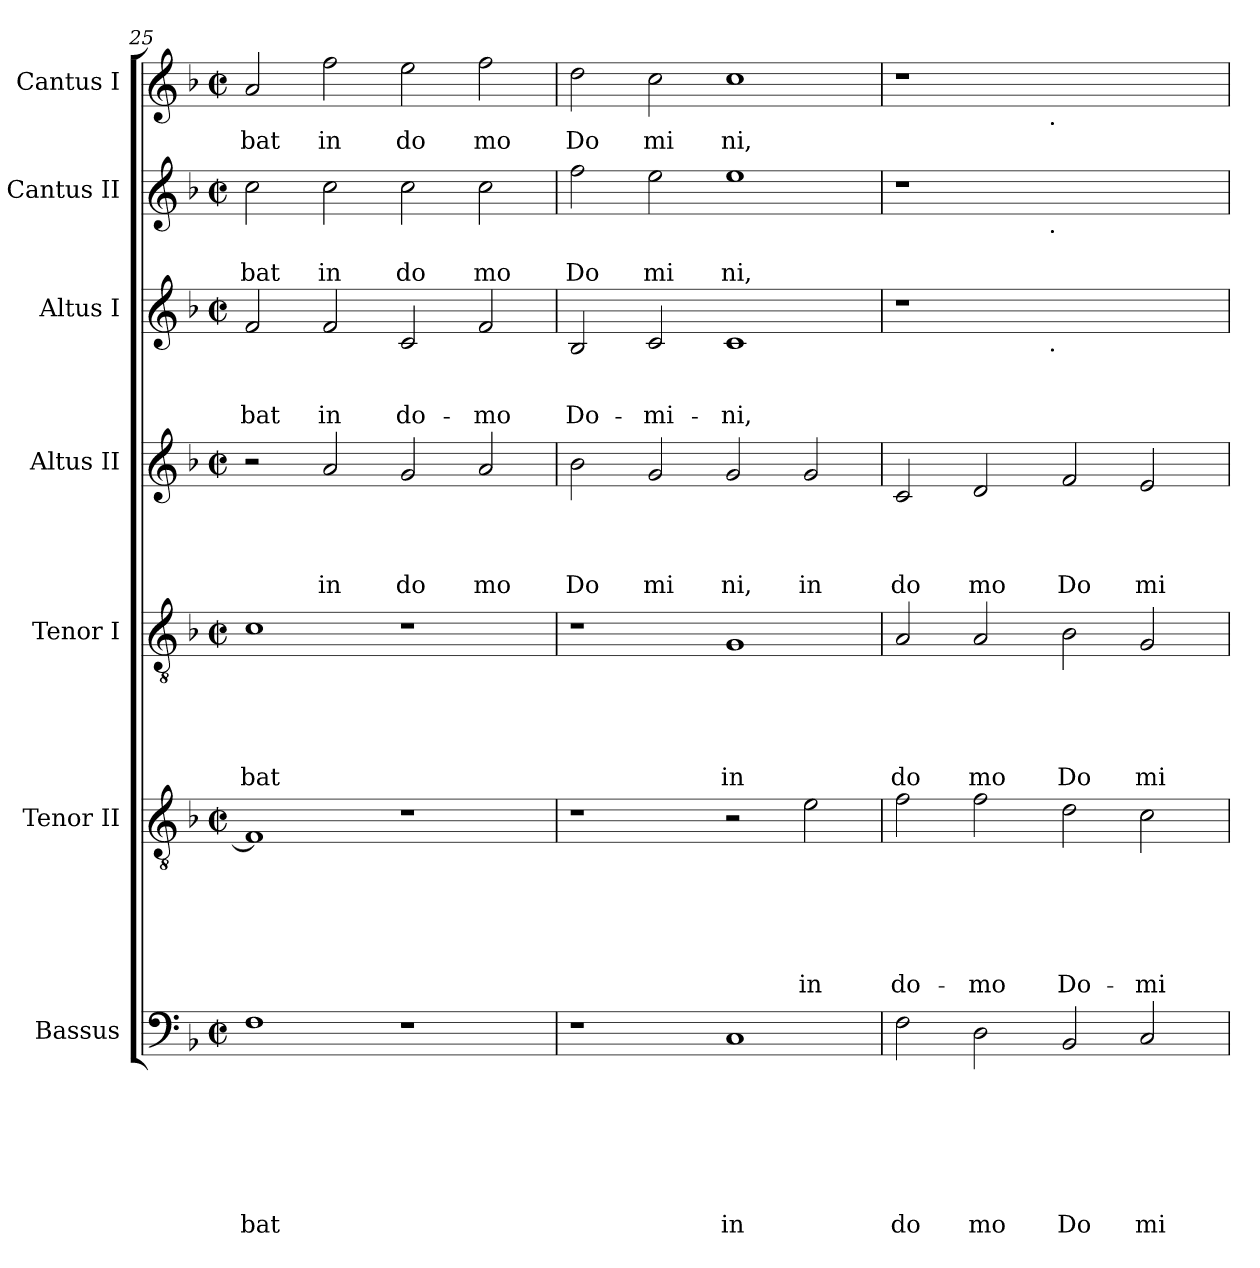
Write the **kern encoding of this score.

**kern	**text	**text	**text	**text	**text	**text	**text	**kern	**text	**text	**text	**text	**text	**text	**kern	**text	**text	**text	**text	**text	**kern	**text	**text	**text	**text	**kern	**text	**text	**text	**kern	**text	**text	**kern	**text
*part7	*part7	*part7	*part7	*part7	*part7	*part7	*part7	*part6	*part6	*part6	*part6	*part6	*part6	*part6	*part5	*part5	*part5	*part5	*part5	*part5	*part4	*part4	*part4	*part4	*part4	*part3	*part3	*part3	*part3	*part2	*part2	*part2	*part1	*part1
*staff7	*staff7	*staff7	*staff7	*staff7	*staff7	*staff7	*staff7	*staff6	*staff6	*staff6	*staff6	*staff6	*staff6	*staff6	*staff5	*staff5	*staff5	*staff5	*staff5	*staff5	*staff4	*staff4	*staff4	*staff4	*staff4	*staff3	*staff3	*staff3	*staff3	*staff2	*staff2	*staff2	*staff1	*staff1
*I"Bassus	*	*	*	*	*	*	*	*I"Tenor II	*	*	*	*	*	*	*I"Tenor I	*	*	*	*	*	*I"Altus II	*	*	*	*	*I"Altus I	*	*	*	*I"Cantus II	*	*	*I"Cantus I	*
!!LO:PB:g=z
*clefF4	*	*	*	*	*	*	*	*clefGv2	*	*	*	*	*	*	*clefGv2	*	*	*	*	*	*clefG2	*	*	*	*	*clefG2	*	*	*	*clefG2	*	*	*clefG2	*
*k[b-]	*	*	*	*	*	*	*	*k[b-]	*	*	*	*	*	*	*k[b-]	*	*	*	*	*	*k[b-]	*	*	*	*	*k[b-]	*	*	*	*k[b-]	*	*	*k[b-]	*
*F:	*	*	*	*	*	*	*	*F:	*	*	*	*	*	*	*F:	*	*	*	*	*	*F:	*	*	*	*	*F:	*	*	*	*F:	*	*	*F:	*
*M2/2	*	*	*	*	*	*	*	*M2/2	*	*	*	*	*	*	*M2/2	*	*	*	*	*	*M2/2	*	*	*	*	*M2/2	*	*	*	*M2/2	*	*	*M2/2	*
*met(c|)	*	*	*	*	*	*	*	*met(c|)	*	*	*	*	*	*	*met(c|)	*	*	*	*	*	*met(c|)	*	*	*	*	*met(c|)	*	*	*	*met(c|)	*	*	*met(c|)	*
=25	=25	=25	=25	=25	=25	=25	=25	=25	=25	=25	=25	=25	=25	=25	=25	=25	=25	=25	=25	=25	=25	=25	=25	=25	=25	=25	=25	=25	=25	=25	=25	=25	=25	=25
!	!	!	!	!	!	!	!LO:LY:b	!	!	!	!	!	!	!	!	!	!	!	!	!LO:LY:b	!	!	!	!	!	!	!	!	!LO:LY:b	!	!	!LO:LY:b	!	!LO:LY:b
1F	.	.	.	.	.	.	bat	1F]	.	.	.	.	.	.	1c	.	.	.	.	bat	2r	.	.	.	.	2f/	.	.	-bat	2cc\	.	-bat	2a/	-bat
!	!	!	!	!	!	!	!	!	!	!	!	!	!	!	!	!	!	!	!	!	!	!	!	!	!LO:LY:b	!	!	!	!LO:LY:b	!	!	!LO:LY:b	!	!LO:LY:b
.	.	.	.	.	.	.	.	.	.	.	.	.	.	.	.	.	.	.	.	.	2a/	.	.	.	in	2f/	.	.	in	2cc\	.	in	2ff\	in
!	!	!	!	!	!	!	!	!	!	!	!	!	!	!	!	!	!	!	!	!	!	!	!	!	!LO:LY:b	!	!	!	!LO:LY:b	!	!	!LO:LY:b	!	!LO:LY:b
1r	.	.	.	.	.	.	.	1r	.	.	.	.	.	.	1r	.	.	.	.	.	2g/	.	.	.	do	2c/	.	.	do-	2cc\	.	do	2ee\	do
!	!	!	!	!	!	!	!	!	!	!	!	!	!	!	!	!	!	!	!	!	!	!	!	!	!LO:LY:b	!	!	!	!LO:LY:b	!	!	!LO:LY:b	!	!LO:LY:b
.	.	.	.	.	.	.	.	.	.	.	.	.	.	.	.	.	.	.	.	.	2a/	.	.	.	mo	2f/	.	.	-mo	2cc\	.	mo	2ff\	mo
=26	=26	=26	=26	=26	=26	=26	=26	=26	=26	=26	=26	=26	=26	=26	=26	=26	=26	=26	=26	=26	=26	=26	=26	=26	=26	=26	=26	=26	=26	=26	=26	=26	=26	=26
!	!	!	!	!	!	!	!	!	!	!	!	!	!	!	!	!	!	!	!	!	!	!	!	!	!LO:LY:b	!	!	!	!LO:LY:b	!	!	!LO:LY:b	!	!LO:LY:b
1r	.	.	.	.	.	.	.	1r	.	.	.	.	.	.	1r	.	.	.	.	.	2b-\	.	.	.	Do	2B-/	.	.	Do-	2ff\	.	Do	2dd\	Do
!	!	!	!	!	!	!	!	!	!	!	!	!	!	!	!	!	!	!	!	!	!	!	!	!	!LO:LY:b	!	!	!	!LO:LY:b	!	!	!LO:LY:b	!	!LO:LY:b
.	.	.	.	.	.	.	.	.	.	.	.	.	.	.	.	.	.	.	.	.	2g/	.	.	.	mi	2c/	.	.	-mi-	2ee\	.	mi	2cc\	mi
!	!	!	!	!	!	!	!LO:LY:b	!	!	!	!	!	!	!	!	!	!	!	!	!LO:LY:b	!	!	!	!	!LO:LY:b	!	!	!	!LO:LY:b	!	!	!LO:LY:b	!	!LO:LY:b
1C	.	.	.	.	.	.	in	2r	.	.	.	.	.	.	1G	.	.	.	.	in	2g/	.	.	.	ni,	1c	.	.	-ni,	1ee	.	ni,	1cc	ni,
!	!	!	!	!	!	!	!	!	!	!	!	!	!	!LO:LY:b	!	!	!	!	!	!	!	!	!	!	!LO:LY:b	!	!	!	!	!	!	!	!	!
.	.	.	.	.	.	.	.	2e\	.	.	.	.	.	in	.	.	.	.	.	.	2g/	.	.	.	in	.	.	.	.	.	.	.	.	.
=27	=27	=27	=27	=27	=27	=27	=27	=27	=27	=27	=27	=27	=27	=27	=27	=27	=27	=27	=27	=27	=27	=27	=27	=27	=27	=27	=27	=27	=27	=27	=27	=27	=27	=27
!	!	!	!	!	!	!	!LO:LY:b	!	!	!	!	!	!	!LO:LY:b	!	!	!	!	!	!LO:LY:b	!	!	!	!	!LO:LY:b	!	!	!	!	!	!	!	!	!
*	*	*	*	*	*	*	*	*	*	*	*	*	*	*	*	*	*	*	*	*	*	*	*	*	*	*^	*	*	*	*^	*	*	*^	*
2F\	.	.	.	.	.	.	do	2f\	.	.	.	.	.	do-	2A/	.	.	.	.	do	2c/	.	.	.	do	1r	2ryy	.	.	.	1r	2ryy	.	.	1r	2ryy	.
!	!	!	!	!	!	!	!LO:LY:b	!	!	!	!	!	!	!LO:LY:b	!	!	!	!	!	!LO:LY:b	!	!	!	!	!LO:LY:b	!	!	!	!	!	!	!	!	!	!	!	!
2D\	.	.	.	.	.	.	mo	2f\	.	.	.	.	.	-mo	2A/	.	.	.	.	mo	2d/	.	.	.	mo	.	4...ryy	.	.	.	.	4...ryy	.	.	.	4...ryy	.
!	!	!	!	!	!	!	!	!	!	!	!	!	!	!	!	!	!	!	!	!	!	!	!	!	!	!	!	!	!	!	!	!	!	!	!	!LO:TX:b:t=.	!
!	!	!	!	!	!	!	!	!	!	!	!	!	!	!	!	!	!	!	!	!	!	!	!	!	!	!	!	!	!	!	!	!LO:TX:b:t=.	!	!	!	!	!
!	!	!	!	!	!	!	!	!	!	!	!	!	!	!	!	!	!	!	!	!	!	!	!	!	!	!	!LO:TX:b:t=.	!	!	!	!	!	!	!	!	!	!
.	.	.	.	.	.	.	.	.	.	.	.	.	.	.	.	.	.	.	.	.	.	.	.	.	.	.	1ryy	.	.	.	.	1ryy	.	.	.	1ryy	.
!	!	!	!	!	!	!	!LO:LY:b	!	!	!	!	!	!	!LO:LY:b	!	!	!	!	!	!LO:LY:b	!	!	!	!	!LO:LY:b	!	!	!	!	!	!	!	!	!	!	!	!
2BB-/	.	.	.	.	.	.	Do	2d\	.	.	.	.	.	Do-	2B-\	.	.	.	.	Do	2f/	.	.	.	Do	1ryy	.	.	.	.	1ryy	.	.	.	1ryy	.	.
!	!	!	!	!	!	!	!LO:LY:b	!	!	!	!	!	!	!LO:LY:b	!	!	!	!	!	!LO:LY:b	!	!	!	!	!LO:LY:b	!	!	!	!	!	!	!	!	!	!	!	!
2C/	.	.	.	.	.	.	mi	2c\	.	.	.	.	.	-mi-	2G/	.	.	.	.	mi	2e/	.	.	.	mi	.	.	.	.	.	.	.	.	.	.	.	.
.	.	.	.	.	.	.	.	.	.	.	.	.	.	.	.	.	.	.	.	.	.	.	.	.	.	.	32ryy	.	.	.	.	32ryy	.	.	.	32ryy	.
*	*	*	*	*	*	*	*	*	*	*	*	*	*	*	*	*	*	*	*	*	*	*	*	*	*	*v	*v	*	*	*	*	*	*	*	*v	*v	*
*	*	*	*	*	*	*	*	*	*	*	*	*	*	*	*	*	*	*	*	*	*	*	*	*	*	*	*	*	*	*v	*v	*	*	*	*
=	=	=	=	=	=	=	=	=	=	=	=	=	=	=	=	=	=	=	=	=	=	=	=	=	=	=	=	=	=	=	=	=	=	=
*-	*-	*-	*-	*-	*-	*-	*-	*-	*-	*-	*-	*-	*-	*-	*-	*-	*-	*-	*-	*-	*-	*-	*-	*-	*-	*-	*-	*-	*-	*-	*-	*-	*-	*-
